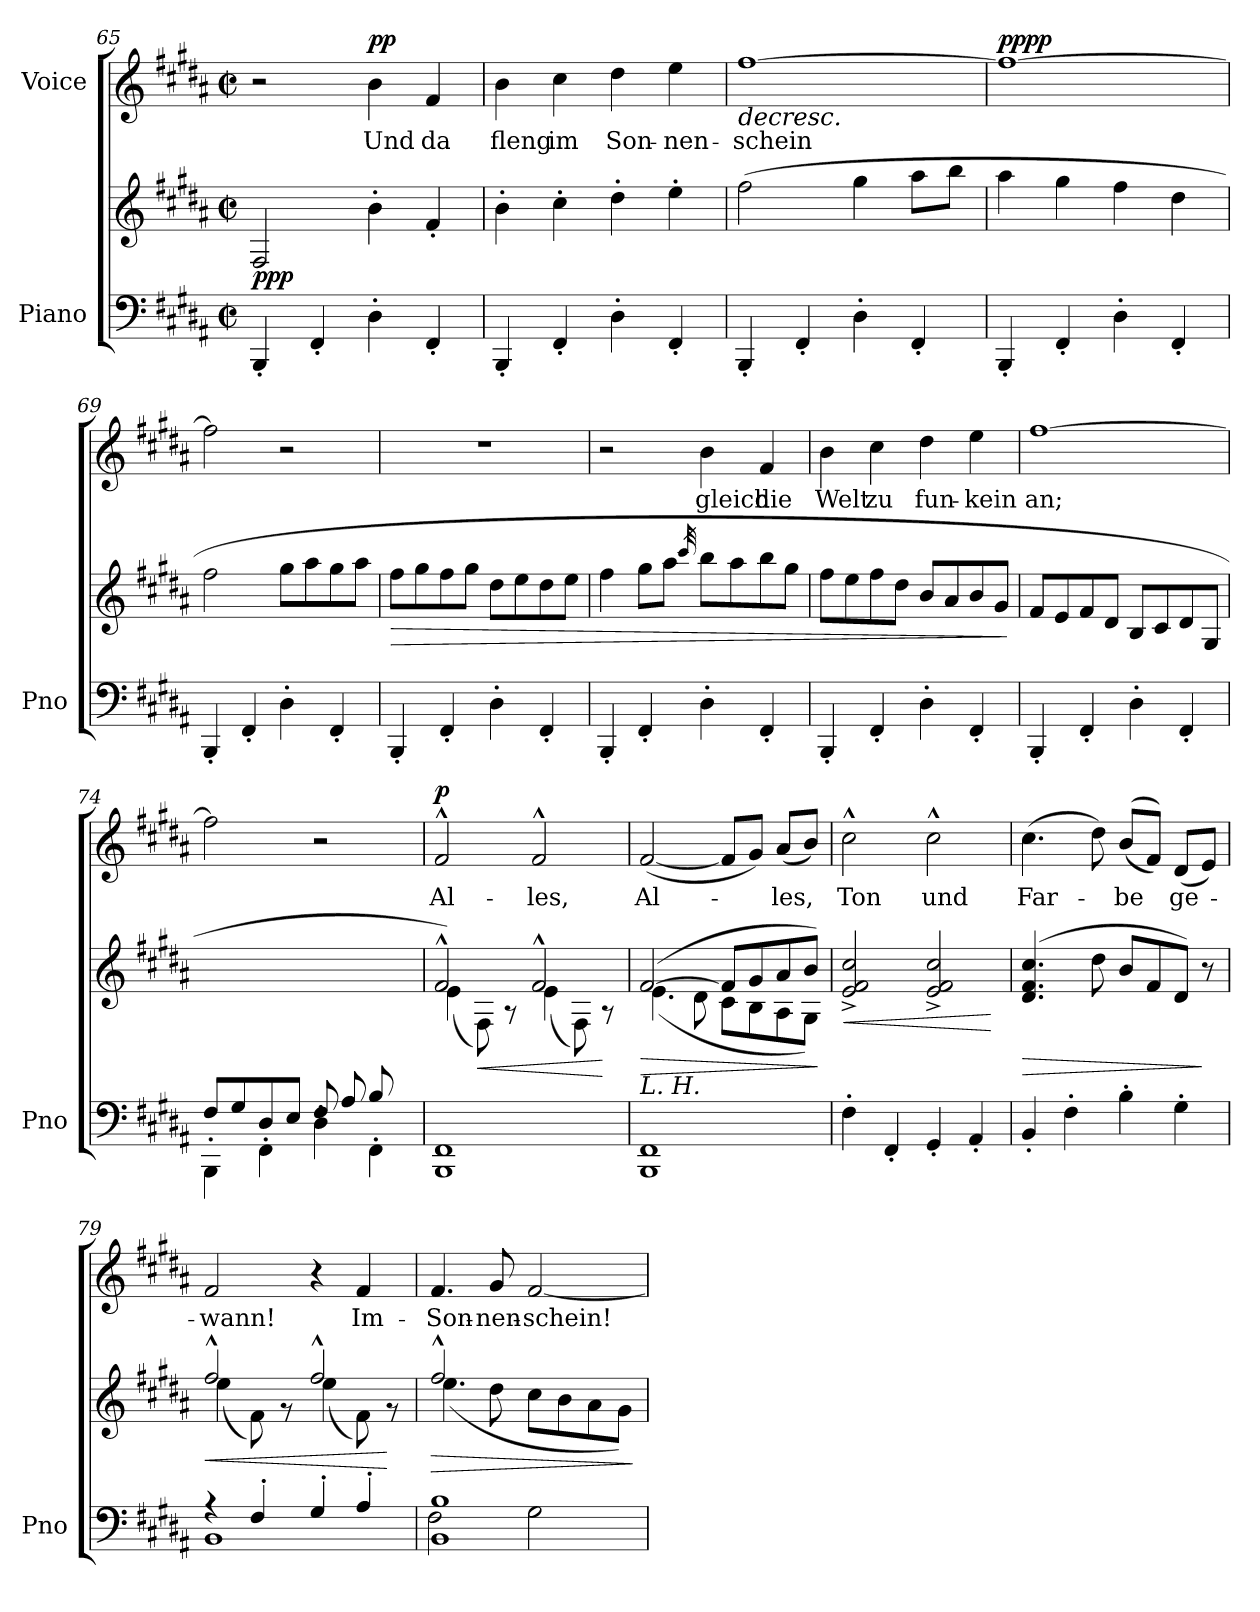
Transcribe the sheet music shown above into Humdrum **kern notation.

**kern	**kern	**dynam	**kern	**text	**dynam
*part2	*part2	*part2	*part1	*part1	*part1
*staff3	*staff2	*staff2/3	*staff1	*staff1	*staff1
*I"Piano	*	*	*I"Voice	*	*
*I'Pno	*	*	*	*	*
*clefF4	*clefG2	*	*clefG2	*	*
*k[f#c#g#d#a#]	*k[f#c#g#d#a#]	*	*k[f#c#g#d#a#]	*	*
*M2/2	*M2/2	*	*M2/2	*	*
*met(c|)	*met(c|)	*	*met(c|)	*	*
=65	=65	=65	=65	=65	=65
!	!	!LO:DY:b	!	!	!
4BBB'/	2F#/	ppp	2r	.	.
4FF#'/	.	.	.	.	.
!	!	!	!	!LO:LY:b	!LO:DY:b
4D#'\	4b'\	.	4b\	Und	pp
!	!	!	!	!LO:LY:b	!
4FF#'/	4f#'/	.	4f#/	da	.
=66	=66	=66	=66	=66	=66
!	!	!	!	!LO:LY:b	!
4BBB'/	4b'\	.	4b\	fleng	.
!	!	!	!	!LO:LY:b	!
4FF#'/	4cc#'\	.	4cc#\	im	.
!	!	!	!	!LO:LY:b	!
4D#'\	4dd#'\	.	4dd#\	Son-	.
!	!	!	!	!LO:LY:b	!
4FF#'/	4ee'\	.	4ee\	-nen-	.
!!LO:LB:g=z
=67	=67	=67	=67	=67	=67
!	!	!	!	!LO:LY:b	!LO:HP:b
4BBB'/	(2ff#\	.	[1ff#	-schein	>
4FF#'/	.	.	.	.	.
4D#'\	4gg#\	.	.	.	.
4FF#'/	8aa#\L	.	.	.	.
.	8bb\J	.	.	.	.
=68	=68	=68	=68	=68	=68
!	!	!	!	!	!LO:DY:b
4BBB'/	4aa#\	.	1ff#_	.	pppp
4FF#'/	4gg#\	.	.	.	.
4D#'\	4ff#\	.	.	.	.
4FF#'/	4dd#\	.	.	.	.
.	.	.	.	.	]
=69	=69	=69	=69	=69	=69
4BBB'/	2ff#\	.	2ff#\]	.	.
4FF#'/	.	.	.	.	.
4D#'\	8gg#\L	.	2r	.	.
.	8aa#\	.	.	.	.
4FF#'/	8gg#\	.	.	.	.
.	8aa#\J	.	.	.	.
=70	=70	=70	=70	=70	=70
!	!	!LO:HP:b	!	!	!
4BBB'/	8ff#\L	>	1r	.	.
.	8gg#\	.	.	.	.
4FF#'/	8ff#\	.	.	.	.
.	8gg#\J	.	.	.	.
4D#'\	8dd#\L	.	.	.	.
.	8ee\	.	.	.	.
4FF#'/	8dd#\	.	.	.	.
.	8ee\J	.	.	.	.
=71	=71	=71	=71	=71	=71
4BBB'/	4ff#\	.	2r	.	.
4FF#'/	8gg#\L	.	.	.	.
.	8aa#\J	.	.	.	.
.	32qccc#/	.	.	.	.
!	!	!	!	!LO:LY:b	!
4D#'\	8bb\L	.	4b\	gleich	.
.	8aa#\	.	.	.	.
!	!	!	!	!LO:LY:b	!
4FF#'/	8bb\	.	4f#/	die	.
.	8gg#\J	.	.	.	.
!!LO:LB:g=z
=72	=72	=72	=72	=72	=72
!	!	!	!	!LO:LY:b	!
4BBB'/	8ff#\L	.	4b\	Welt	.
.	8ee\	.	.	.	.
!	!	!	!	!LO:LY:b	!
4FF#'/	8ff#\	.	4cc#\	zu	.
.	8dd#\J	.	.	.	.
!	!	!	!	!LO:LY:b	!
4D#'\	8b/L	.	4dd#\	fun-	.
.	8a#/	.	.	.	.
!	!	!	!	!LO:LY:b	!
4FF#'/	8b/	.	4ee\	-kein	.
.	8g#/J	.	.	.	.
.	.	]	.	.	.
=73	=73	=73	=73	=73	=73
!	!	!	!	!LO:LY:b	!
4BBB'/	8f#/L	.	[1ff#	an;	.
.	8e/	.	.	.	.
4FF#'/	8f#/	.	.	.	.
.	8d#/J	.	.	.	.
4D#'\	8B/L	.	.	.	.
.	8c#/	.	.	.	.
4FF#'/	8d#/	.	.	.	.
.	8G#/J	.	.	.	.
=74	=74	=74	=74	=74	=74
*^	*	*	*	*	*
*	*^	*	*	*	*	*
8F#/L	1ryy	4BBB'\	2..ryy	.	2ff#\]	.	.
8G#/	.	.	.	.	.	.	.
8D#/	.	4FF#'\	.	.	.	.	.
8E/J	.	.	.	.	.	.	.
8F#/L	.	4D#'\	.	.	2r	.	.
8A#/	.	.	.	.	.	.	.
8B/	.	4FF#'\	.	.	.	.	.
8ryy	.	.	8d#\J	.	.	.	.
*v	*v	*v	*	*	*	*	*
=75	=75	=75	=75	=75	=75
*	*^	*	*	*	*
!	!	!	!	!	!LO:LY:b	!LO:DY:b
1BBB 1FF#	2f#^^/)	(4e\	.	2f#^^/	Al-	p
!	!	!	!LO:HP:b	!	!	!
.	.	8F#\)	<	.	.	.
.	.	8r	.	.	.	.
!	!	!	!	!	!LO:LY:b	!
.	2f#^^/	(4e\	.	2f#^^/	-les,	.
.	.	8F#\)	.	.	.	.
.	.	8r	[	.	.	.
!!LO:LB:g=z
=76	=76	=76	=76	=76	=76	=76
!	!LO:TX:b:i:t=L. H.	!	!	!	!	!
!	!	!	!LO:HP:b	!	!LO:LY:b	!
1BBB 1FF#	([2f#/	(4.e\	>	([2f#/	Al-	.
.	.	8d#\	.	.	.	.
.	8f#/L]	8c#\L	.	8f#/L]	.	.
.	8g#/	8B\	.	8g#/J)	.	.
!	!	!	!	!	!LO:LY:b	!
.	8a#/	8A#\	.	(8a#/L	-les,	.
.	8b/J)	8G#\J)	.	8b/J)	.	.
*	*v	*v	*	*	*	*
.	.	]	.	.	.
!!LO:PB:g=z
=77	=77	=77	=77	=77	=77
!	!	!LO:HP:b	!	!LO:LY:b	!
4F#'\	2e/^> 2f#/^> 2cc#/^>	<	2cc#^^\	Ton	.
4FF#'/	.	.	.	.	.
!	!	!	!	!LO:LY:b	!
4GG#'/	2e/^> 2f#/^> 2cc#/^>	.	2cc#^^\	und	.
4AA#'/	.	.	.	.	.
.	.	[	.	.	.
=78	=78	=78	=78	=78	=78
!	!	!LO:HP:b	!	!LO:LY:b	!
4BB'/	(4.d#/ 4.f#/ 4.cc#/	>	(4.cc#\	Far-	.
4F#'\	.	.	.	.	.
.	8dd#\	.	8dd#\)	.	.
!	!	!	!	!LO:LY:b	!
4B'\	8b/L	.	((8b/L	-be	.
.	8f#/	.	8f#/J))	.	.
!	!	!	!	!LO:LY:b	!
4G#'\	8d#/J)	.	(8d#/L	ge-	.
.	8r	]	8e/J)	.	.
=79	=79	=79	=79	=79	=79
*^	*	*	*	*	*
!	!	!	!LO:HP:b	!	!LO:LY:b	!
*	*	*^	*	*	*	*
4r	1BB	2ff#^^/	(4ee\	<	2f#/	-wann!	.
4F#'/	.	.	8f#\)	.	.	.	.
.	.	.	8r	.	.	.	.
4G#'/	.	2ff#^^/	(4ee\	.	4r	.	.
!	!	!	!	!	!	!LO:LY:b	!
4A#'/	.	.	8f#\)	.	4f#/	Im-	.
.	.	.	8r	[	.	.	.
=80	=80	=80	=80	=80	=80	=80	=80
!	!	!	!	!LO:HP:b	!	!LO:LY:b	!
1BB 1B	2F#\	2ff#^^/	(4.ee\	>	4.f#/	Son-	.
!	!	!	!	!	!	!LO:LY:b	!
.	.	.	8dd#\	.	8g#/	-nen-	.
!	!	!	!	!	!	!LO:LY:b	!
.	2G#\	2ryy	8cc#\L	.	[2f#/	-schein!	.
.	.	.	8b\	.	.	.	.
.	.	.	8a#\	.	.	.	.
.	.	.	8g#\J)	.	.	.	.
*v	*v	*	*	*	*	*	*
*	*v	*v	*	*	*	*
.	.	]	.	.	.
=	=	=	=	=	=
*-	*-	*-	*-	*-	*-
